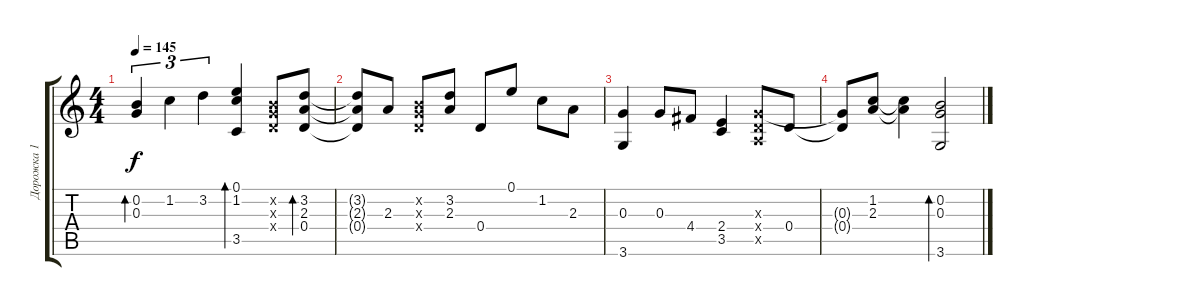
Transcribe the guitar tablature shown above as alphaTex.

\track ("Дорожка 1" "Дорожка 1") {instrument acousticguitarsteel}
\staff {score tabs}
\tuning (E4 B3 G3 D3 A2 E2) {hide}
\ts (4 4)
\tempo 145
\clef g2
\ks c
(0.2 0.3).4{tu (3 2) bd 60 dy f} 1.2.4{tu (3 2)} 3.2.4{tu (3 2)} (0.1 1.2 3.5).4{bd 60} (0.2{x} 0.3{x} 0.4{x}).8 (3.2 2.3 0.4).8{bd 60} |
(3.2{t} 2.3{t} 0.4{t}).8 2.3.8 (0.2{x} 0.3{x} 0.4{x}).8 (3.2 2.3).8 0.4.8 0.1.8 1.2.8 2.3.8 |
(0.3 3.6).4 0.3.8 4.4.8 (2.4 3.5).4 (0.3{x} 0.4{x} 0.5{x}).8 0.4.8 |
(0.3{t} 0.4{t}).8 (1.2 2.3).8 (1.2{t} 2.3{t}).4 (0.2 0.3 3.6).2{bd 60}
